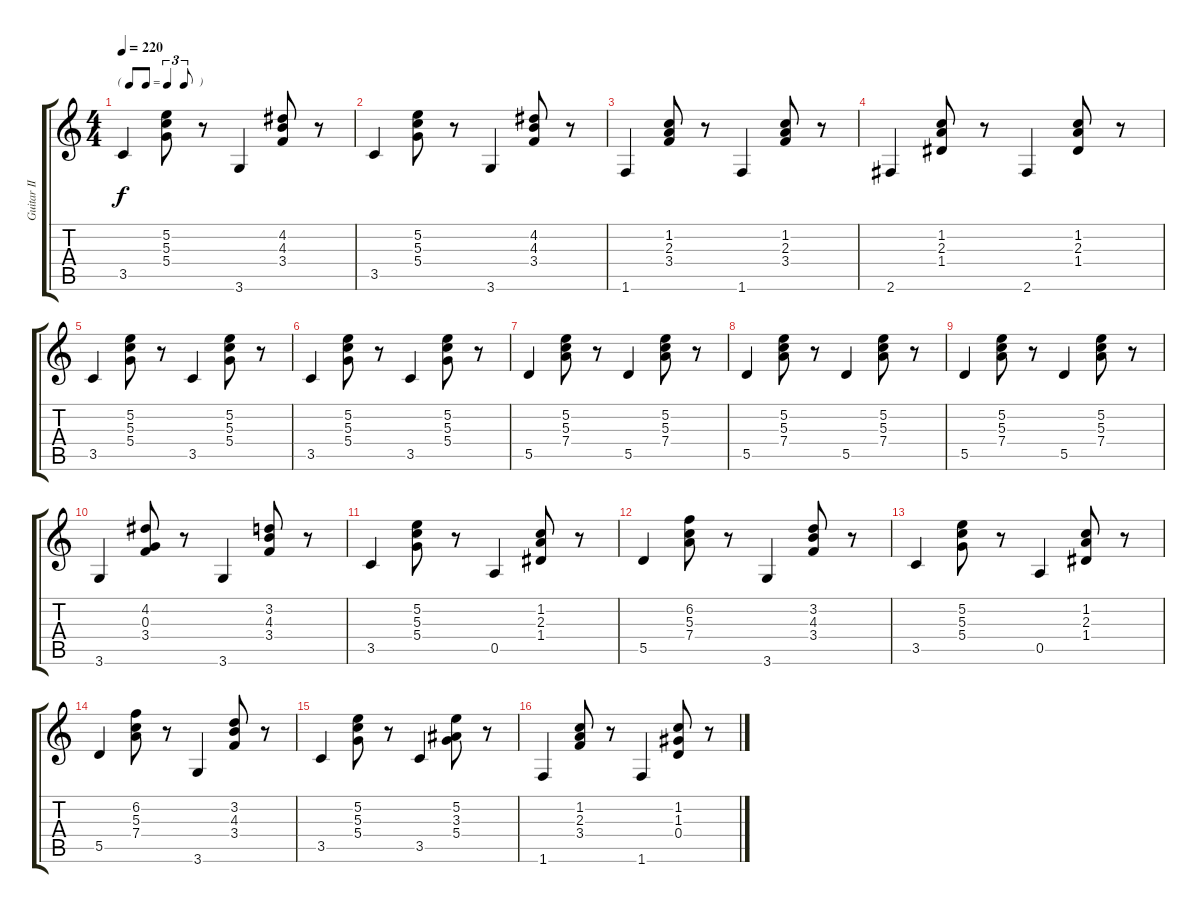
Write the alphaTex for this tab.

\track ("Guitar II" "Guitar II") {instrument acousticguitarsteel}
\staff {score tabs}
\tuning (E4 B3 G3 D3 A2 E2) {hide}
\ts (4 4)
\tf triplet8th
\tempo 220
\clef g2
\ks c
3.5.4{dy f} (5.2 5.3 5.4).8 r.8 3.6.4 (4.2 4.3 3.4).8 r.8 |
3.5.4 (5.2 5.3 5.4).8 r.8 3.6.4 (4.2 4.3 3.4).8 r.8 |
1.6.4 (1.2 2.3 3.4).8 r.8 1.6.4 (1.2 2.3 3.4).8 r.8 |
2.6.4 (1.2 2.3 1.4).8 r.8 2.6.4 (1.2 2.3 1.4).8 r.8 |
3.5.4 (5.2 5.3 5.4).8 r.8 3.5.4 (5.2 5.3 5.4).8 r.8 |
3.5.4 (5.2 5.3 5.4).8 r.8 3.5.4 (5.2 5.3 5.4).8 r.8 |
5.5.4 (5.2 5.3 7.4).8 r.8 5.5.4 (5.2 5.3 7.4).8 r.8 |
5.5.4 (5.2 5.3 7.4).8 r.8 5.5.4 (5.2 5.3 7.4).8 r.8 |
5.5.4 (5.2 5.3 7.4).8 r.8 5.5.4 (5.2 5.3 7.4).8 r.8 |
3.6.4 (4.2 0.3 3.4).8 r.8 3.6.4 (3.2 4.3 3.4).8 r.8 |
3.5.4 (5.2 5.3 5.4).8 r.8 0.5.4 (1.2 2.3 1.4).8 r.8 |
5.5.4 (6.2 5.3 7.4).8 r.8 3.6.4 (3.2 4.3 3.4).8 r.8 |
3.5.4 (5.2 5.3 5.4).8 r.8 0.5.4 (1.2 2.3 1.4).8 r.8 |
5.5.4 (6.2 5.3 7.4).8 r.8 3.6.4 (3.2 4.3 3.4).8 r.8 |
3.5.4 (5.2 5.3 5.4).8 r.8 3.5.4 (5.2 3.3 5.4).8 r.8 |
1.6.4 (1.2 2.3 3.4).8 r.8 1.6.4 (1.2 1.3 0.4).8 r.8
